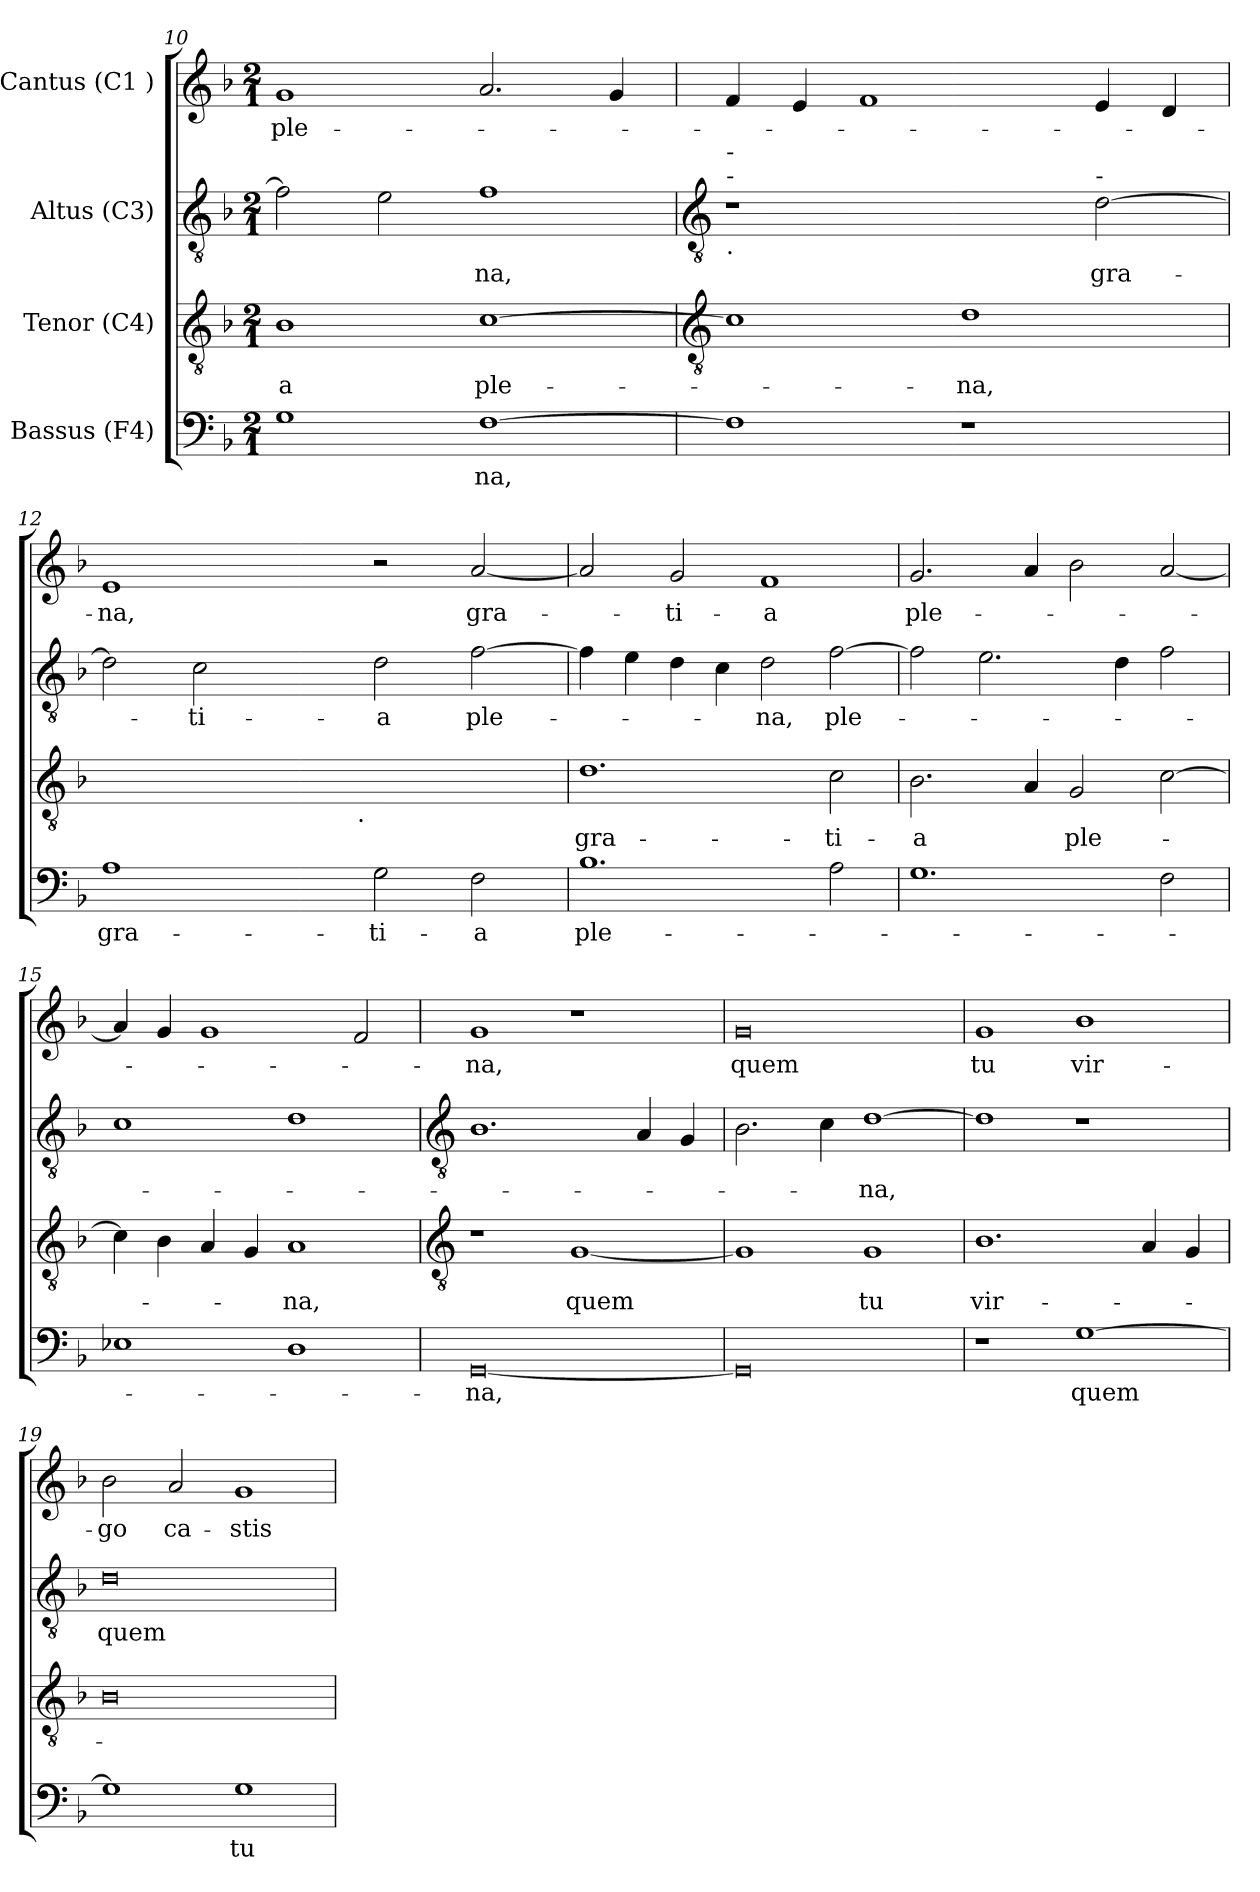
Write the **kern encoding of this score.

**kern	**text	**kern	**text	**kern	**text	**kern	**text
*part4	*part4	*part3	*part3	*part2	*part2	*part1	*part1
*staff4	*staff4	*staff3	*staff3	*staff2	*staff2	*staff1	*staff1
*I"Bassus (F4)	*	*I"Tenor (C4)	*	*I"Altus (C3)	*	*I"Cantus (C1 )	*
*clefF4	*	*clefGv2	*	*clefGv2	*	*clefG2	*
*k[b-]	*	*k[b-]	*	*k[b-]	*	*k[b-]	*
*F:	*	*F:	*	*F:	*	*F:	*
*M2/1	*	*M2/1	*	*M2/1	*	*M2/1	*
=10	=10	=10	=10	=10	=10	=10	=10
!	!	!	!LO:LY:b	!	!	!	!LO:LY:b
1G	.	1B-	-a	2f\]	.	1g	ple-
.	.	.	.	2e\	.	.	.
!	!LO:LY:b	!	!LO:LY:b	!	!LO:LY:b	!	!
[1F	-na,	[1c	ple-	1f	-na,	2.a/	.
.	.	.	.	.	.	4g/	.
!!LO:LB:g=z
=11	=11	=11	=11	=11	=11	=11	=11
*	*	*clefGv2	*	*clefGv2	*	*	*
!	!	!	!	!LO:TX:a:t=-	!	!	!
!	!	!	!	!LO:TX:a:t=-	!	!	!
!	!	!	!	!LO:TX:b:t=.	!	!	!
1F]	.	1c]	.	1r	.	4f/	.
.	.	.	.	.	.	4e/	.
.	.	.	.	.	.	1f	.
!	!	!	!LO:LY:b	!	!	!	!
1r	.	1d	-na,	4ryy	.	.	.
.	.	.	.	4ryy	.	.	.
!	!	!	!	!LO:TX:a:t=-	!	!	!
!	!	!	!	!	!LO:LY:b	!	!
.	.	.	.	[2d\	gra-	4e/	.
.	.	.	.	.	.	4d/	.
=12	=12	=12	=12	=12	=12	=12	=12
!	!LO:LY:b	!	!	!	!	!	!LO:LY:b
1A	gra-	4ryy	.	2d\]	.	1e	-na,
.	.	4ryy	.	.	.	.	.
!	!	!	!	!	!LO:LY:b	!	!
.	.	4ryy	.	2c\	-ti-	.	.
.	.	64ryy	.	.	.	.	.
.	.	64ryy	.	.	.	.	.
.	.	64ryy	.	.	.	.	.
.	.	64ryy	.	.	.	.	.
.	.	64ryy	.	.	.	.	.
.	.	64ryy	.	.	.	.	.
.	.	64ryy	.	.	.	.	.
.	.	64ryy	.	.	.	.	.
.	.	64ryy	.	.	.	.	.
.	.	64ryy	.	.	.	.	.
.	.	64ryy	.	.	.	.	.
.	.	64ryy	.	.	.	.	.
.	.	64ryy	.	.	.	.	.
.	.	64ryy	.	.	.	.	.
!	!	!LO:TX:b:t=.	!	!	!	!	!
.	.	64ryy	.	.	.	.	.
.	.	4ryy	.	.	.	.	.
!	!LO:LY:b	!	!	!	!LO:LY:b	!	!
2G\	-ti-	.	.	2d\	-a	2r	.
.	.	4ryy	.	.	.	.	.
.	.	4ryy	.	.	.	.	.
!	!LO:LY:b	!	!	!	!LO:LY:b	!	!LO:LY:b
2F\	-a	.	.	[2f\	ple-	[2a/	gra-
.	.	4ryy	.	.	.	.	.
.	.	64ryy	.	.	.	.	.
=13	=13	=13	=13	=13	=13	=13	=13
!	!LO:LY:b	!	!LO:LY:b	!	!	!	!
1.B-	ple-	1.d	gra-	4f\]	.	2a/]	.
.	.	.	.	4e\	.	.	.
!	!	!	!	!	!	!	!LO:LY:b
.	.	.	.	4d\	.	2g/	-ti-
.	.	.	.	4c\	.	.	.
!	!	!	!	!	!LO:LY:b	!	!LO:LY:b
.	.	.	.	2d\	-na,	1f	-a
!	!	!	!LO:LY:b	!	!LO:LY:b	!	!
2A\	.	2c\	-ti-	[2f\	ple-	.	.
=14	=14	=14	=14	=14	=14	=14	=14
!	!	!	!LO:LY:b	!	!	!	!LO:LY:b
1.G	.	2.B-\	-a	2f\]	.	2.g/	ple-
.	.	.	.	2.e\	.	.	.
.	.	4A/	.	.	.	4a/	.
!	!	!	!LO:LY:b	!	!	!	!
.	.	2G/	ple-	.	.	2b-\	.
.	.	.	.	4d\	.	.	.
2F\	.	[2c\	.	2f\	.	[2a/	.
=15	=15	=15	=15	=15	=15	=15	=15
1E-X	.	4c\]	.	1c	.	4a/]	.
.	.	4B-\	.	.	.	4g/	.
.	.	4A/	.	.	.	1g	.
.	.	4G/	.	.	.	.	.
!	!	!	!LO:LY:b	!	!	!	!
1D	.	1A	-na,	1d	.	.	.
.	.	.	.	.	.	2f/	.
!!LO:LB:g=z
=16	=16	=16	=16	=16	=16	=16	=16
*	*	*clefGv2	*	*clefGv2	*	*	*
!	!LO:LY:b	!	!	!	!	!	!LO:LY:b
[0GG	-na,	1r	.	1.B-	.	1g	-na,
!	!	!	!LO:LY:b	!	!	!	!
.	.	[1G	quem	.	.	1r	.
.	.	.	.	4A/	.	.	.
.	.	.	.	4G/	.	.	.
=17	=17	=17	=17	=17	=17	=17	=17
!	!	!	!	!	!	!	!LO:LY:b
0GG]	.	1G]	.	2.B-\	.	0g	quem
.	.	.	.	4c\	.	.	.
!	!	!	!LO:LY:b	!	!LO:LY:b	!	!
.	.	1G	tu	[1d	-na,	.	.
=18	=18	=18	=18	=18	=18	=18	=18
!	!	!	!LO:LY:b	!	!	!	!LO:LY:b
1r	.	1.B-	vir-	1d]	.	1g	tu
!	!LO:LY:b	!	!	!	!	!	!LO:LY:b
[1G	quem	.	.	1r	.	1b-	vir-
.	.	4A/	.	.	.	.	.
.	.	4G/	.	.	.	.	.
=19	=19	=19	=19	=19	=19	=19	=19
!	!	!	!	!	!LO:LY:b	!	!LO:LY:b
1G]	.	0B-	.	0d	quem	2b-\	-go
!	!	!	!	!	!	!	!LO:LY:b
.	.	.	.	.	.	2a/	ca-
!	!LO:LY:b	!	!	!	!	!	!LO:LY:b
1G	tu	.	.	.	.	1g	-stis-
=	=	=	=	=	=	=	=
*-	*-	*-	*-	*-	*-	*-	*-
